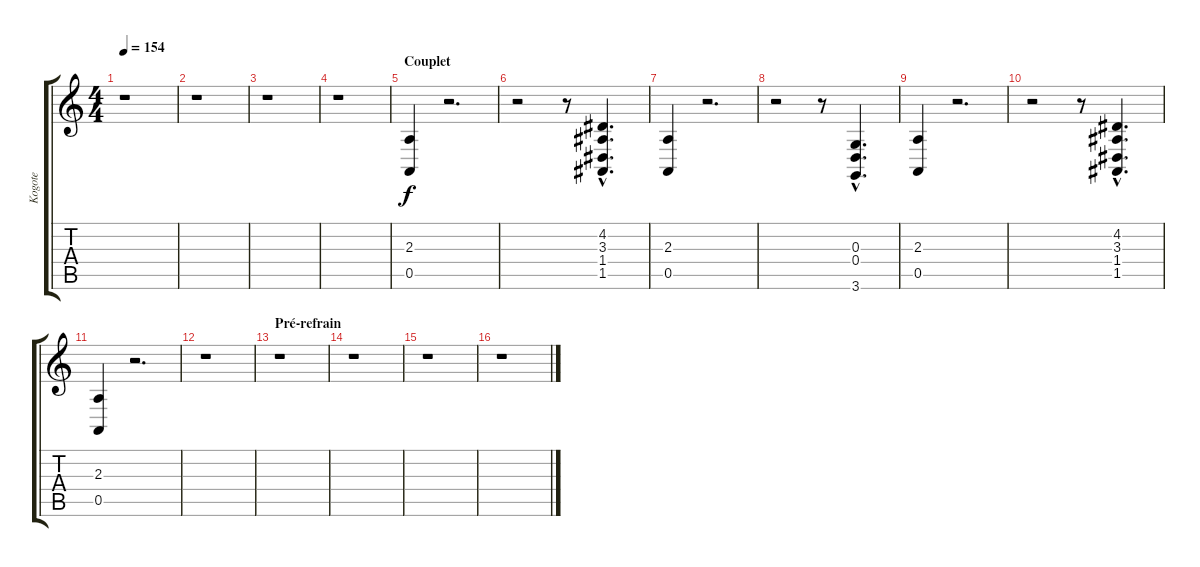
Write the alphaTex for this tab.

\track ("Kogote" "Kogote") {instrument accordion}
\staff {score tabs}
\tuning (E4 B3 G3 D3 A2 E2) {hide}
\ts (4 4)
\tempo 154
\clef g2
\ks c
r.1{dy f} |
r.1 |
r.1 |
r.1 |
\section ("" "Couplet")
(2.3 0.5).4 r.2{d} |
r.2 r.8 (4.2{hac} 3.3{hac} 1.4{hac} 1.5{hac}).4{d} |
(2.3 0.5).4 r.2{d} |
r.2 r.8 (0.3{hac} 0.4{hac} 3.6{hac}).4{d} |
(2.3 0.5).4 r.2{d} |
r.2 r.8 (4.2{hac} 3.3{hac} 1.4{hac} 1.5{hac}).4{d} |
(2.3 0.5).4 r.2{d} |
r.1 |
\section ("" "Pré-refrain")
r.1 |
r.1 |
r.1 |
r.1
